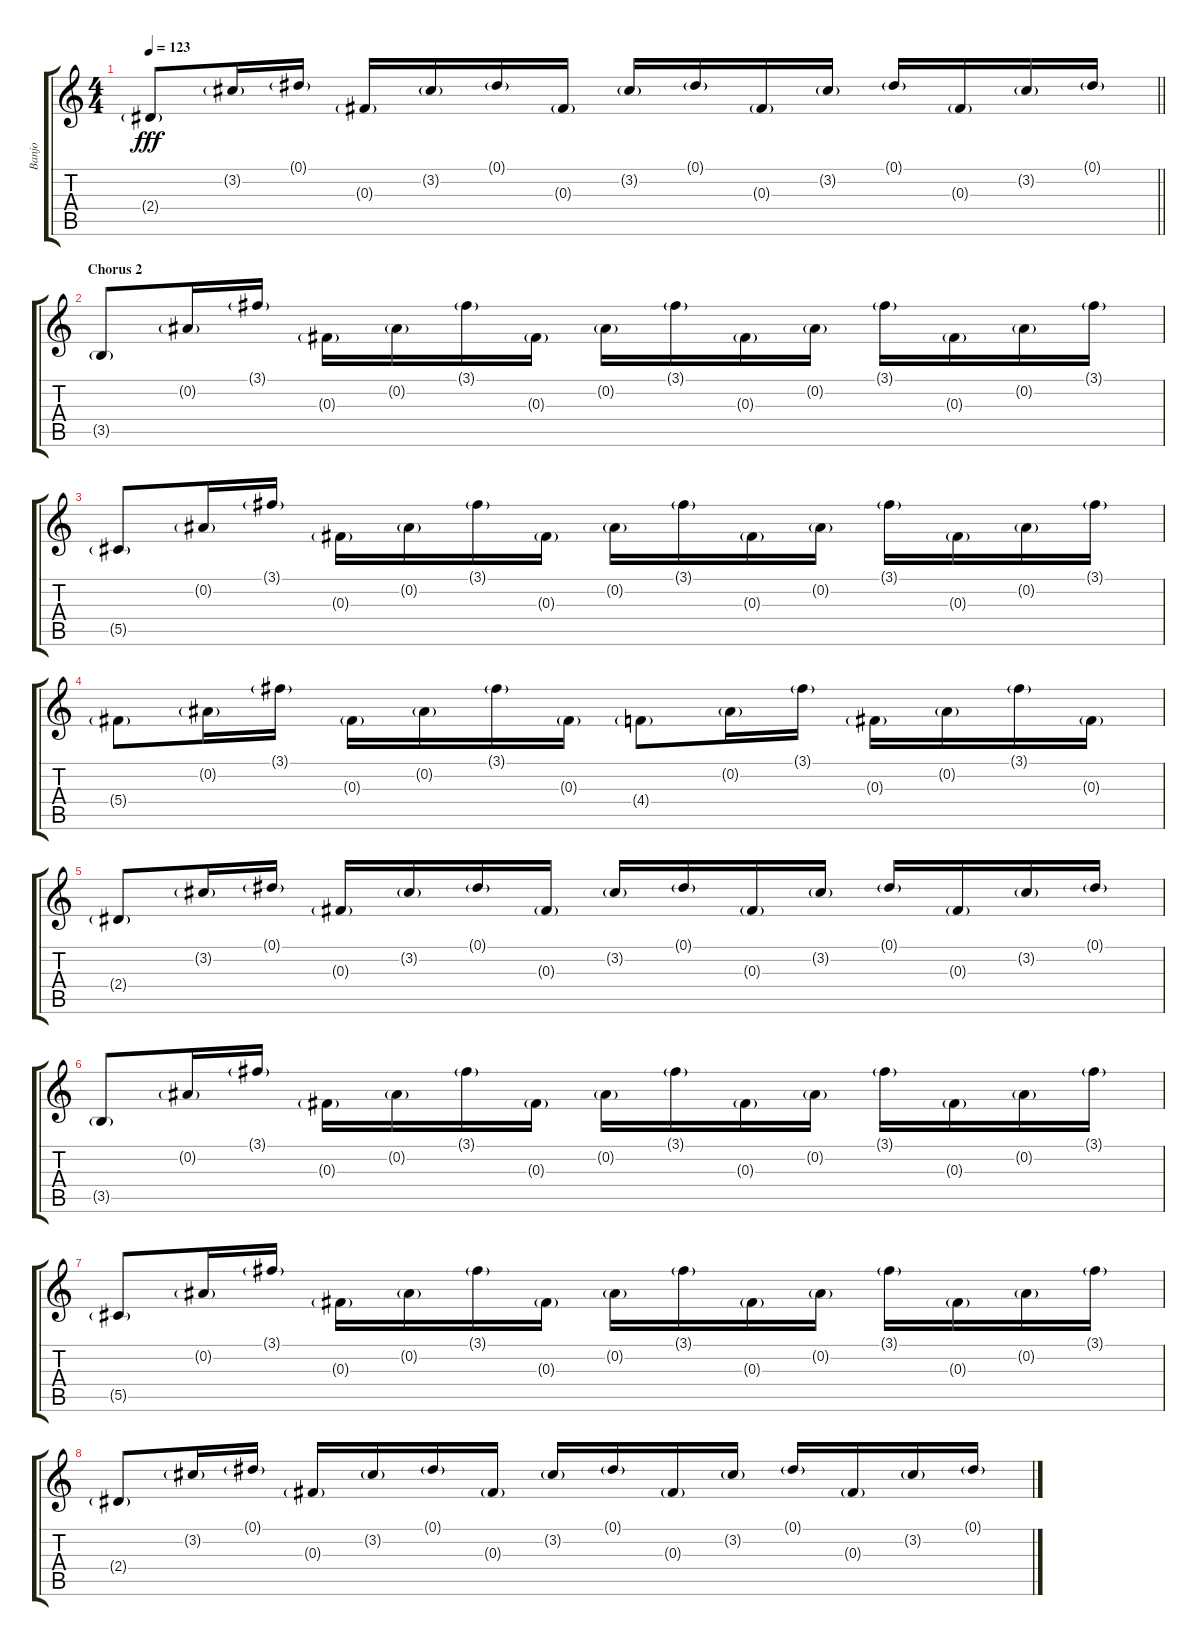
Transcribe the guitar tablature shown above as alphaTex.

\track ("Banjo" "Banjo") {instrument banjo}
\staff {score tabs}
\tuning (Eb4 Bb3 Gb3 Db3 Ab2 Eb2) {hide}
\displaytranspose 12
\ts (4 4)
\tempo 123
\clef g2
\barLineRight lightlight
\ks c
2.4{g}.8{dy fff} 3.2{g}.16 0.1{g}.16 0.3{g}.16 3.2{g}.16 0.1{g}.16 0.3{g}.16 3.2{g}.16 0.1{g}.16 0.3{g}.16 3.2{g}.16 0.1{g}.16 0.3{g}.16 3.2{g}.16 0.1{g}.16 |
\section ("" "Chorus 2")
3.5{g}.8 0.2{g}.16 3.1{g}.16 0.3{g}.16 0.2{g}.16 3.1{g}.16 0.3{g}.16 0.2{g}.16 3.1{g}.16 0.3{g}.16 0.2{g}.16 3.1{g}.16 0.3{g}.16 0.2{g}.16 3.1{g}.16 |
5.5{g}.8 0.2{g}.16 3.1{g}.16 0.3{g}.16 0.2{g}.16 3.1{g}.16 0.3{g}.16 0.2{g}.16 3.1{g}.16 0.3{g}.16 0.2{g}.16 3.1{g}.16 0.3{g}.16 0.2{g}.16 3.1{g}.16 |
5.4{g}.8 0.2{g}.16 3.1{g}.16 0.3{g}.16 0.2{g}.16 3.1{g}.16 0.3{g}.16 4.4{g}.8 0.2{g}.16 3.1{g}.16 0.3{g}.16 0.2{g}.16 3.1{g}.16 0.3{g}.16 |
2.4{g}.8 3.2{g}.16 0.1{g}.16 0.3{g}.16 3.2{g}.16 0.1{g}.16 0.3{g}.16 3.2{g}.16 0.1{g}.16 0.3{g}.16 3.2{g}.16 0.1{g}.16 0.3{g}.16 3.2{g}.16 0.1{g}.16 |
3.5{g}.8 0.2{g}.16 3.1{g}.16 0.3{g}.16 0.2{g}.16 3.1{g}.16 0.3{g}.16 0.2{g}.16 3.1{g}.16 0.3{g}.16 0.2{g}.16 3.1{g}.16 0.3{g}.16 0.2{g}.16 3.1{g}.16 |
5.5{g}.8 0.2{g}.16 3.1{g}.16 0.3{g}.16 0.2{g}.16 3.1{g}.16 0.3{g}.16 0.2{g}.16 3.1{g}.16 0.3{g}.16 0.2{g}.16 3.1{g}.16 0.3{g}.16 0.2{g}.16 3.1{g}.16 |
2.4{g}.8 3.2{g}.16 0.1{g}.16 0.3{g}.16 3.2{g}.16 0.1{g}.16 0.3{g}.16 3.2{g}.16 0.1{g}.16 0.3{g}.16 3.2{g}.16 0.1{g}.16 0.3{g}.16 3.2{g}.16 0.1{g}.16
